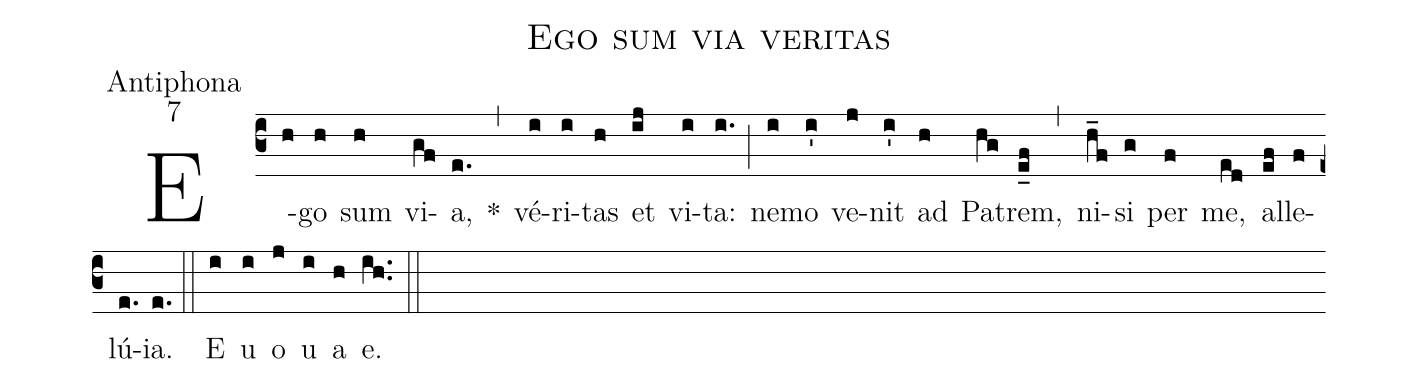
name:Ego sum via veritas;
office-part:Antiphona;
mode:7;
%%
(c3) E(h)go(h) sum(h) vi(gf)a,(e.) *(,) vé(i)ri(i)tas(h) et(ij) vi(i)ta:(i.) (;) ne(i)mo(i') ve(j)nit(i') ad(h) Pa(hg)trem,(e_f) (,) ni(h_f)si(g) per(f) me,(ed) al(ef)le(f)lú(e.)ia.(e.) (::) <eu>E(i) u(i) o(j) u(i) a(h) e.</eu>(ih..) (::)
